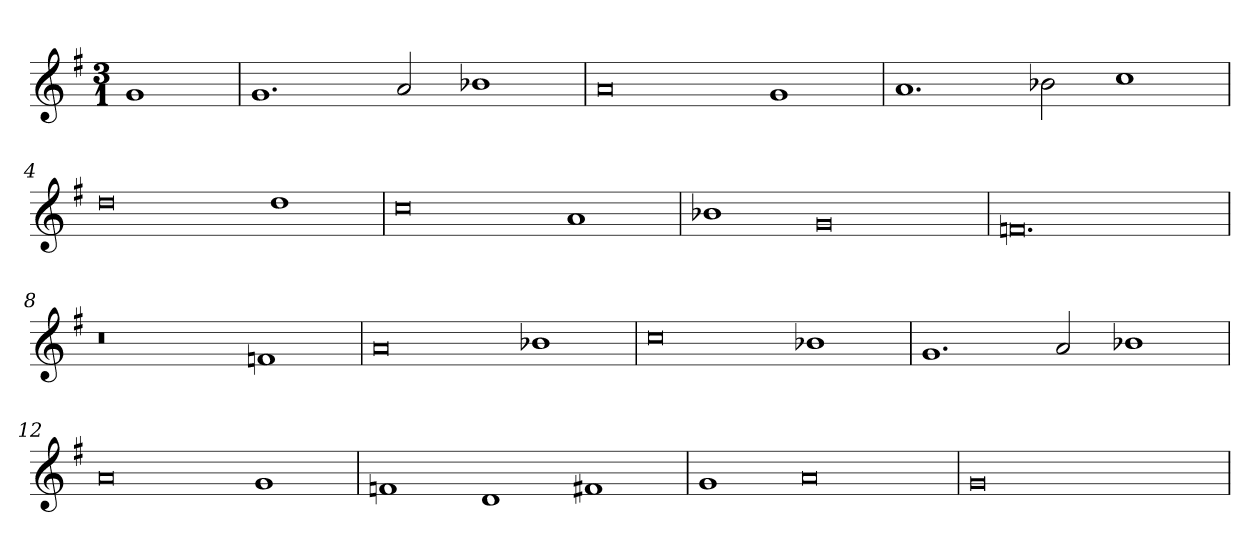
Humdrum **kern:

**kern
*part1
*staff1
*clefG2
*k[f#]
*G:
*M3/1
=
1g
=1
1.g
2a
1b-X
=2
0a
1g
=3
1.a
2b-X
1cc
=4
0dd
1dd
=5
0cc
1a
=6
1b-X
0g
=7
0.fn
=8
0r
1fn
=9
0a
1b-X
=10
0cc
1b-X
=11
1.g
2a
1b-X
=12
0a
1g
=13
1fn
1d
1f#
=14
1g
0a
=15
0g
1ryy
=
*-
